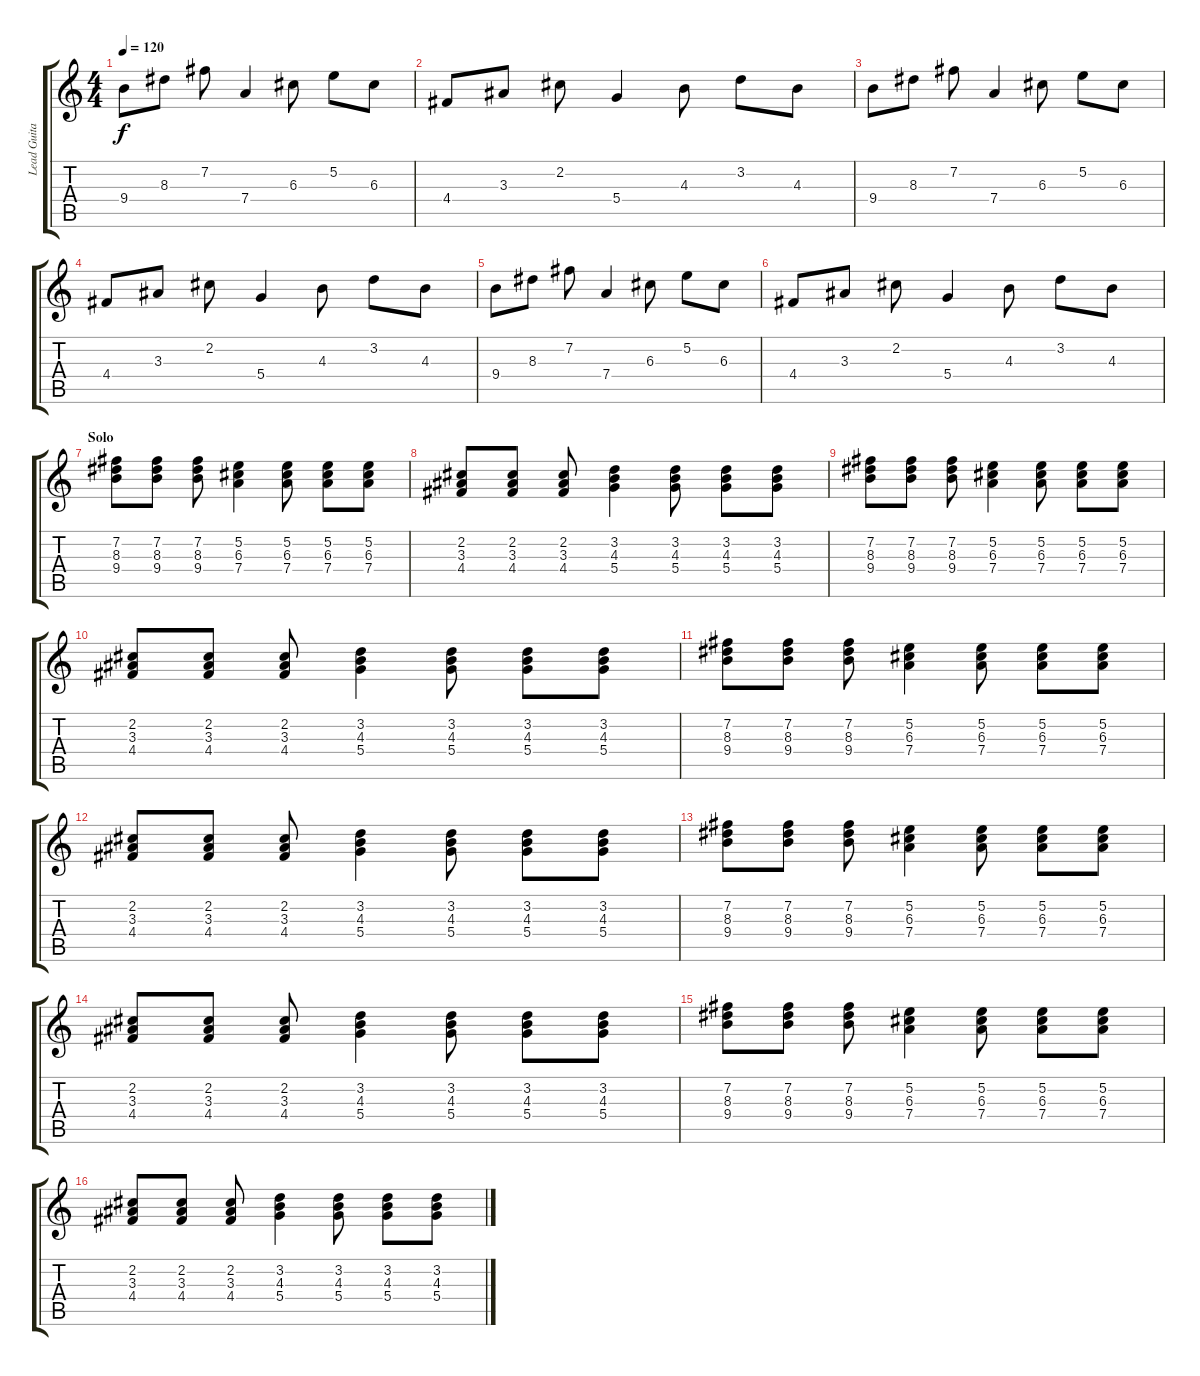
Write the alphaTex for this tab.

\track ("Lead Guitar" "Lead Guita") {instrument distortionguitar}
\staff {score tabs}
\tuning (E4 B3 G3 D3 A2 E2) {hide}
\ts (4 4)
\tempo 120
\clef g2
\ks c
9.4.8{dy f} 8.3.8 7.2.8 7.4.4 6.3.8 5.2.8 6.3.8 |
4.4.8 3.3.8 2.2.8 5.4.4 4.3.8 3.2.8 4.3.8 |
9.4.8 8.3.8 7.2.8 7.4.4 6.3.8 5.2.8 6.3.8 |
4.4.8 3.3.8 2.2.8 5.4.4 4.3.8 3.2.8 4.3.8 |
9.4.8 8.3.8 7.2.8 7.4.4 6.3.8 5.2.8 6.3.8 |
4.4.8 3.3.8 2.2.8 5.4.4 4.3.8 3.2.8 4.3.8 |
\section ("" "Solo")
(7.2 8.3 9.4).8 (7.2 8.3 9.4).8 (7.2 8.3 9.4).8 (5.2 6.3 7.4).4 (5.2 6.3 7.4).8 (5.2 6.3 7.4).8 (5.2 6.3 7.4).8 |
(2.2 3.3 4.4).8 (2.2 3.3 4.4).8 (2.2 3.3 4.4).8 (3.2 4.3 5.4).4 (3.2 4.3 5.4).8 (3.2 4.3 5.4).8 (3.2 4.3 5.4).8 |
(7.2 8.3 9.4).8 (7.2 8.3 9.4).8 (7.2 8.3 9.4).8 (5.2 6.3 7.4).4 (5.2 6.3 7.4).8 (5.2 6.3 7.4).8 (5.2 6.3 7.4).8 |
(2.2 3.3 4.4).8 (2.2 3.3 4.4).8 (2.2 3.3 4.4).8 (3.2 4.3 5.4).4 (3.2 4.3 5.4).8 (3.2 4.3 5.4).8 (3.2 4.3 5.4).8 |
(7.2 8.3 9.4).8 (7.2 8.3 9.4).8 (7.2 8.3 9.4).8 (5.2 6.3 7.4).4 (5.2 6.3 7.4).8 (5.2 6.3 7.4).8 (5.2 6.3 7.4).8 |
(2.2 3.3 4.4).8 (2.2 3.3 4.4).8 (2.2 3.3 4.4).8 (3.2 4.3 5.4).4 (3.2 4.3 5.4).8 (3.2 4.3 5.4).8 (3.2 4.3 5.4).8 |
(7.2 8.3 9.4).8 (7.2 8.3 9.4).8 (7.2 8.3 9.4).8 (5.2 6.3 7.4).4 (5.2 6.3 7.4).8 (5.2 6.3 7.4).8 (5.2 6.3 7.4).8 |
(2.2 3.3 4.4).8 (2.2 3.3 4.4).8 (2.2 3.3 4.4).8 (3.2 4.3 5.4).4 (3.2 4.3 5.4).8 (3.2 4.3 5.4).8 (3.2 4.3 5.4).8 |
(7.2 8.3 9.4).8 (7.2 8.3 9.4).8 (7.2 8.3 9.4).8 (5.2 6.3 7.4).4 (5.2 6.3 7.4).8 (5.2 6.3 7.4).8 (5.2 6.3 7.4).8 |
(2.2 3.3 4.4).8 (2.2 3.3 4.4).8 (2.2 3.3 4.4).8 (3.2 4.3 5.4).4 (3.2 4.3 5.4).8 (3.2 4.3 5.4).8 (3.2 4.3 5.4).8
